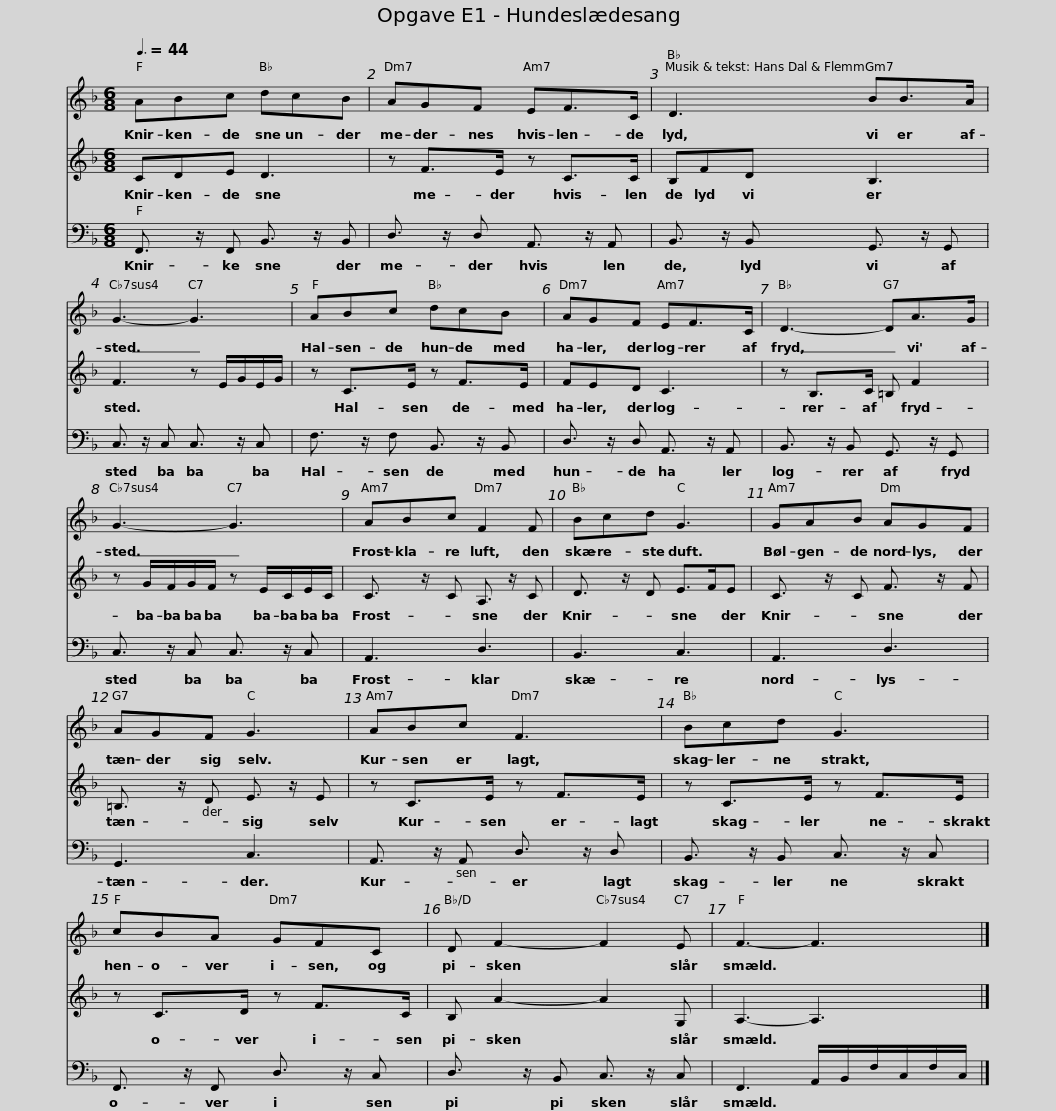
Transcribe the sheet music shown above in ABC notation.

X:1
%%score 1 2 3
L:1/8
Q:3/8=44
M:6/8
I:linebreak $
K:F
V:1 treble
V:2 treble
V:3 bass
V:1
 ABc dcB | AGF EF>C | D3 BB>A |$ G3- G3 |$ ABc dcB | %5
 AGF EF>C | D3- DA>G |$ G3- G3 |$ ABc F2 F | Bcd G3 | %10
 GAB AGF |$ AGF G3 |$ ABc F3 | Bcd G3 | cBA GFC |$ %15
 D F2- F2 E | F3- F3 |] %17
V:2
 CDE D3 | z F>E z C>C | B,FD B,3 |$ F3 z E/G/E/G/ |$ z C>E z F>E | %5
 FED C3 | z B,>C =B, F2 |$ z G/F/G/F/ z E/C/E/C/ |$ C3/2 z/ C A,3/2 z/ C | D3/2 z/ D E>FE | %10
 C3/2 z/ C F3/2 z/ F |$ =B,3/2 z/ D E3/2 z/ E |$ z C>E z F>E | z C>E z F>E | z C>D z F>C |$ %15
 B, A2- A2 G, | A,3- A,3 |] %17
V:3
 F,,3/2 z/ F,, B,,3/2 z/ B,, | D,3/2 z/ D, A,,3/2 z/ A,, | B,,3/2 z/ B,, G,,3/2 z/ G,, |$ C,3/2 z/ C, C,3/2 z/ C, |$ F,3/2 z/ F, B,,3/2 z/ B,, | %5
 D,3/2 z/ D, A,,3/2 z/ A,, | B,,3/2 z/ B,, G,,3/2 z/ G,, |$ C,3/2 z/ C, C,3/2 z/ C, |$ A,,3 D,3 | B,,3 C,3 | %10
 A,,3 D,3 |$ G,,3 C,3 |$ A,,3/2 z/ A,, D,3/2 z/ D, | B,,3/2 z/ B,, C,3/2 z/ C, | F,,3/2 z/ F,, D,3/2 z/ C, |$ %15
 D,3/2 z/ B,, C,3/2 z/ C, | F,,3 A,,/B,,/F,/C,/F,/C,/ |] %17
